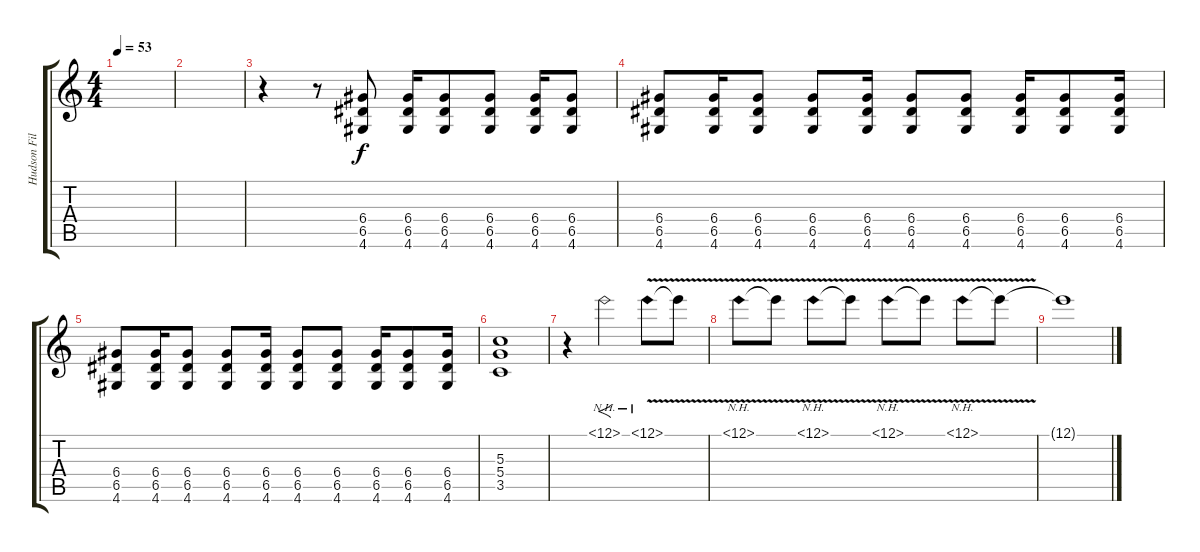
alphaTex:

\track ("Hudson Fills" "Hudson Fil") {instrument distortionguitar}
\staff {score tabs}
\tuning (E4 B3 G3 D3 A2 E2) {hide}
\ts (4 4)
\tempo 53
\clef g2
\ks c
|
|
r.4{volume 0} r.8 (6.4 6.5 4.6).8{dy f volume 10} (6.4 6.5 4.6).16 (6.4 6.5 4.6).8 (6.4 6.5 4.6).8 (6.4 6.5 4.6).16 (6.4 6.5 4.6).8 |
(6.4 6.5 4.6).8 (6.4 6.5 4.6).16 (6.4 6.5 4.6).8 (6.4 6.5 4.6).8 (6.4 6.5 4.6).16 (6.4 6.5 4.6).8 (6.4 6.5 4.6).8 (6.4 6.5 4.6).16 (6.4 6.5 4.6).8 (6.4 6.5 4.6).16 |
(6.4 6.5 4.6).8 (6.4 6.5 4.6).16 (6.4 6.5 4.6).8 (6.4 6.5 4.6).8 (6.4 6.5 4.6).16 (6.4 6.5 4.6).8 (6.4 6.5 4.6).8 (6.4 6.5 4.6).16 (6.4 6.5 4.6).8 (6.4 6.5 4.6).16 |
(5.3 5.4 3.5).1 |
r.4 12.1{nh}.2{f} 12.1{nh v}.8 12.1{t}.8 |
12.1{nh v}.8 12.1{t}.8 12.1{nh v}.8 12.1{t}.8 12.1{nh v}.8 12.1{t}.8 12.1{nh v}.8 12.1{t}.8 |
12.1{t}.1
